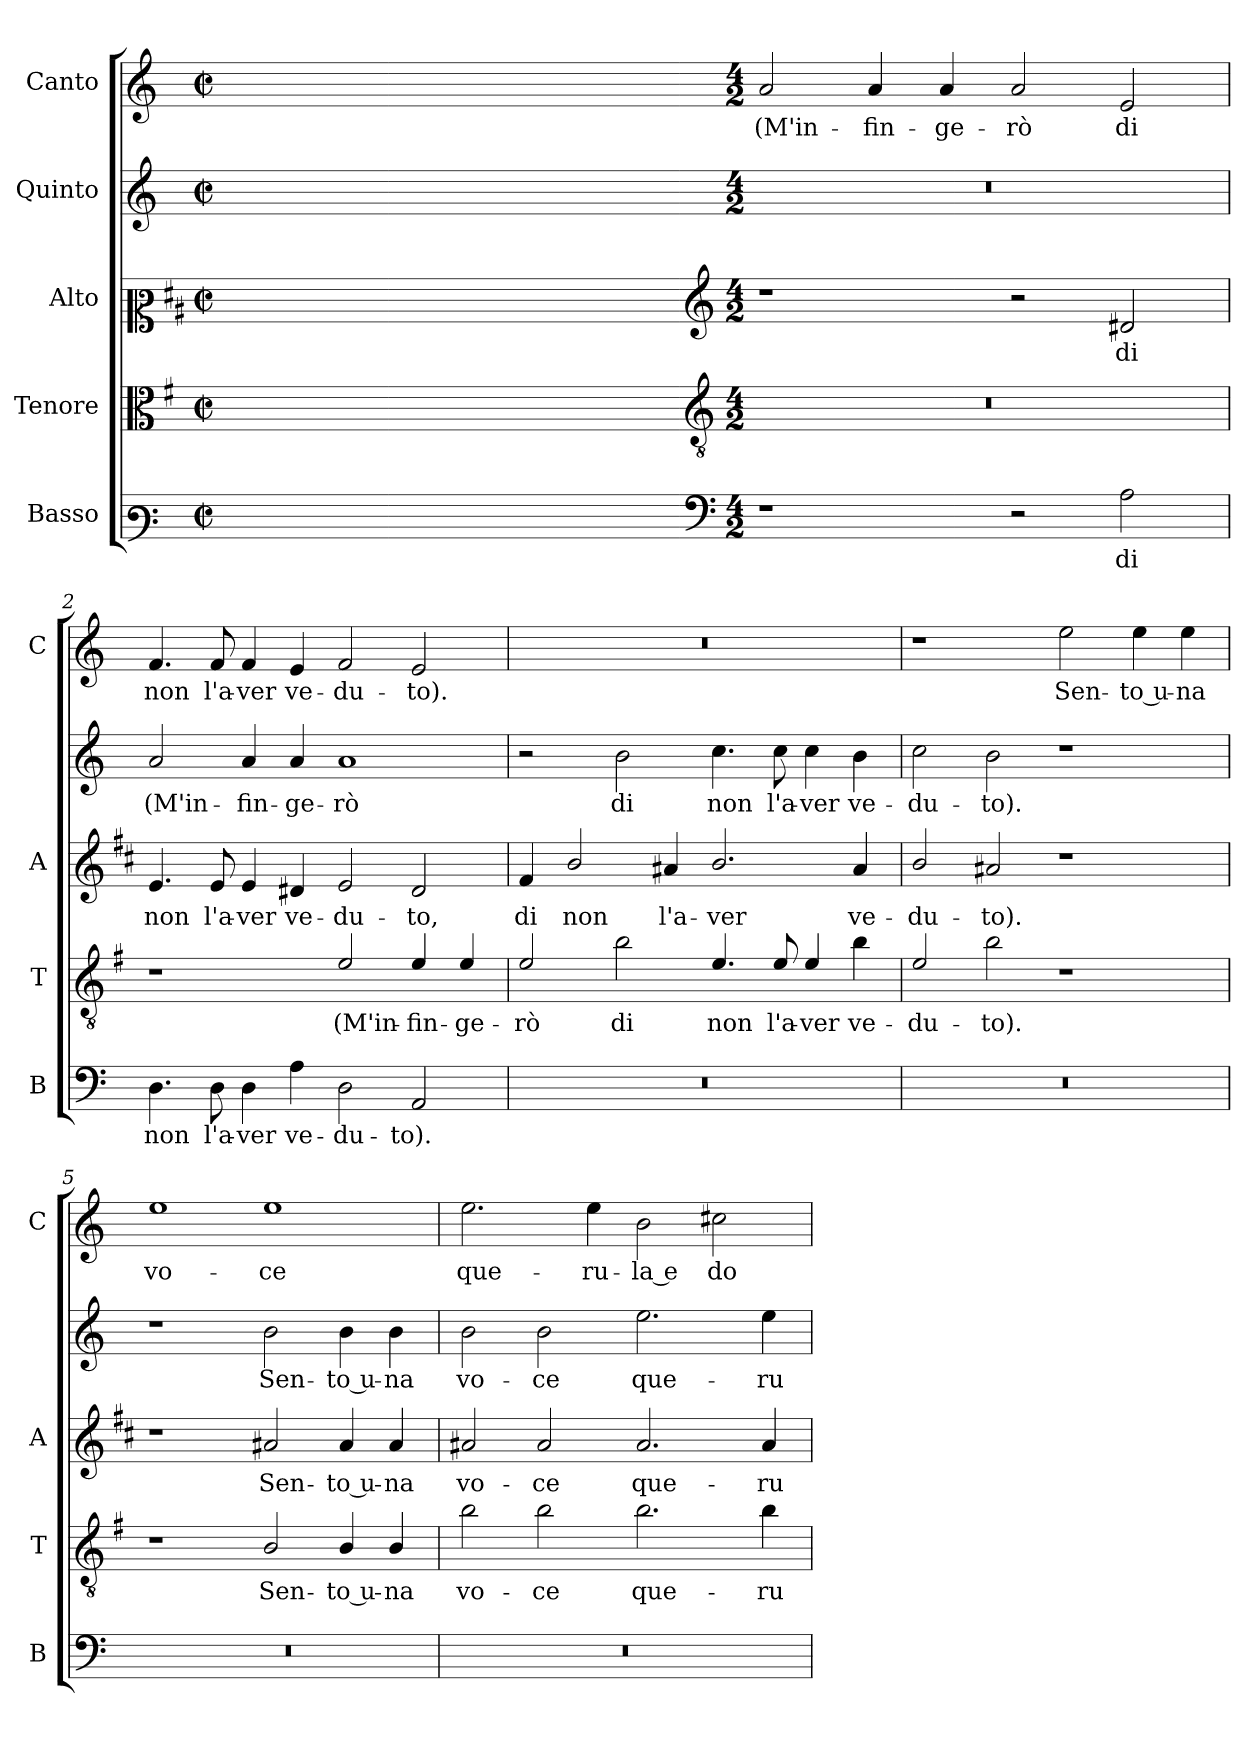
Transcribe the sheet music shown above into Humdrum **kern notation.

**kern	**text	**kern	**text	**kern	**text	**kern	**text	**kern	**text
*part5	*part5	*part4	*part4	*part3	*part3	*part2	*part2	*part1	*part1
*staff5	*staff5	*staff4	*staff4	*staff3	*staff3	*staff2	*staff2	*staff1	*staff1
*I"Basso	*	*I"Tenore	*	*I"Alto	*	*I"Quinto	*	*I"Canto	*
*I'B	*	*I'T	*	*I'A	*	*	*	*I'C	*
*clefF3	*	*clefC3	*	*clefC2	*	*clefG2	*	*clefG2	*
*	*	*ITrd4c7	*	*ITrd1c2	*	*	*	*	*
*k[]	*	*k[]	*	*k[]	*	*k[]	*	*k[]	*
*C:	*	*C:	*	*C:	*	*C:	*	*C:	*
*M2/2	*	*M2/2	*	*M2/2	*	*M2/2	*	*M2/2	*
*met(c|)	*	*met(c|)	*	*met(c|)	*	*met(c|)	*	*met(c|)	*
=	=	=	=	=	=	=	=	=	=
1ryy	.	1ryy	.	1ryy	.	1ryy	.	1ryy	.
=1X-	=1X-	=1X-	=1X-	=1X-	=1X-	=1X-	=1X-	=1X-	=1X-
4ryy	.	4ryy	.	4ryy	.	4ryy	.	4ryy	.
4ryy	.	4ryy	.	4ryy	.	4ryy	.	4ryy	.
4ryy	.	4ryy	.	4ryy	.	4ryy	.	4ryy	.
4ryy	.	4ryy	.	4ryy	.	4ryy	.	4ryy	.
=1-	=1-	=1-	=1-	=1-	=1-	=1-	=1-	=1-	=1-
*clefF4	*	*clefGv2	*	*clefG2	*	*	*	*	*
*M4/2	*	*M4/2	*	*M4/2	*	*M4/2	*	*M4/2	*
!	!	!	!	!	!	!	!	!	!LO:LY:b
1r	.	0r	.	1r	.	0r	.	2a/	(M'in-
!	!	!	!	!	!	!	!	!	!LO:LY:b
.	.	.	.	.	.	.	.	4a/	-fin-
!	!	!	!	!	!	!	!	!	!LO:LY:b
.	.	.	.	.	.	.	.	4a/	-ge-
!	!	!	!	!	!	!	!	!	!LO:LY:b
2r	.	.	.	2r	.	.	.	2a/	-rò
!	!LO:LY:b	!	!	!	!LO:LY:b	!	!	!	!LO:LY:b
2A\	di	.	.	2c#X/	di	.	.	2e/	di
=2	=2	=2	=2	=2	=2	=2	=2	=2	=2
!	!LO:LY:b	!	!	!	!LO:LY:b	!	!LO:LY:b	!	!LO:LY:b
4.D\	non	1r	.	4.d/	non	2a/	(M'in-	4.f/	non
!	!LO:LY:b	!	!	!	!LO:LY:b	!	!	!	!LO:LY:b
8D\	l'a-	.	.	8d/	l'a-	.	.	8f/	l'a-
!	!LO:LY:b	!	!	!	!LO:LY:b	!	!LO:LY:b	!	!LO:LY:b
4D\	-ver	.	.	4d/	-ver	4a/	-fin-	4f/	-ver
!	!LO:LY:b	!	!	!	!LO:LY:b	!	!LO:LY:b	!	!LO:LY:b
4A\	ve-	.	.	4c#X/	ve-	4a/	-ge-	4e/	ve-
!	!LO:LY:b	!	!LO:LY:b	!	!LO:LY:b	!	!LO:LY:b	!	!LO:LY:b
2D\	-du-	2A/	(M'in-	2d/	-du-	1a	-rò	2f/	-du-
!	!LO:LY:b	!	!LO:LY:b	!	!LO:LY:b	!	!	!	!LO:LY:b
2AA/	-to).	4A/	-fin-	2c#/	-to,	.	.	2e/	-to).
!	!	!	!LO:LY:b	!	!	!	!	!	!
.	.	4A/	-ge-	.	.	.	.	.	.
=3	=3	=3	=3	=3	=3	=3	=3	=3	=3
!	!	!	!LO:LY:b	!	!LO:LY:b	!	!	!	!
0r	.	2A/	-rò	4e/	di	2r	.	0r	.
!	!	!	!	!	!LO:LY:b	!	!	!	!
.	.	.	.	2a/	non	.	.	.	.
!	!	!	!LO:LY:b	!	!	!	!LO:LY:b	!	!
.	.	2e\	di	.	.	2b\	di	.	.
!	!	!	!	!	!LO:LY:b	!	!	!	!
.	.	.	.	4g#X/	l'a-	.	.	.	.
!	!	!	!LO:LY:b	!	!LO:LY:b	!	!LO:LY:b	!	!
.	.	4.A/	non	2.a/	-ver	4.cc\	non	.	.
!	!	!	!LO:LY:b	!	!	!	!LO:LY:b	!	!
.	.	8A/	l'a-	.	.	8cc\	l'a-	.	.
!	!	!	!LO:LY:b	!	!	!	!LO:LY:b	!	!
.	.	4A/	-ver	.	.	4cc\	-ver	.	.
!	!	!	!LO:LY:b	!	!LO:LY:b	!	!LO:LY:b	!	!
.	.	4e\	ve-	4g#/	ve-	4b\	ve-	.	.
!!LO:LB:g=z
=4	=4	=4	=4	=4	=4	=4	=4	=4	=4
!	!	!	!LO:LY:b	!	!LO:LY:b	!	!LO:LY:b	!	!
0r	.	2A/	-du-	2a/	-du-	2cc\	-du-	1r	.
!	!	!	!LO:LY:b	!	!LO:LY:b	!	!LO:LY:b	!	!
.	.	2e\	-to).	2g#X/	-to).	2b\	-to).	.	.
!	!	!	!	!	!	!	!	!	!LO:LY:b
.	.	1r	.	1r	.	1r	.	2ee\	Sen-
!	!	!	!	!	!	!	!	!	!LO:LY:b
.	.	.	.	.	.	.	.	4ee\	-to u-
!	!	!	!	!	!	!	!	!	!LO:LY:b
.	.	.	.	.	.	.	.	4ee\	-na
=5	=5	=5	=5	=5	=5	=5	=5	=5	=5
!	!	!	!	!	!	!	!	!	!LO:LY:b
0r	.	1r	.	1r	.	1r	.	1ee	vo-
!	!	!	!LO:LY:b	!	!LO:LY:b	!	!LO:LY:b	!	!LO:LY:b
.	.	2E/	Sen-	2g#X/	Sen-	2b\	Sen-	1ee	-ce
!	!	!	!LO:LY:b	!	!LO:LY:b	!	!LO:LY:b	!	!
.	.	4E/	-to u-	4g#/	-to u-	4b\	-to u-	.	.
!	!	!	!LO:LY:b	!	!LO:LY:b	!	!LO:LY:b	!	!
.	.	4E/	-na	4g#/	-na	4b\	-na	.	.
=6	=6	=6	=6	=6	=6	=6	=6	=6	=6
!	!	!	!LO:LY:b	!	!LO:LY:b	!	!LO:LY:b	!	!LO:LY:b
0r	.	2e\	vo-	2g#X/	vo-	2b\	vo-	2.ee\	que-
!	!	!	!LO:LY:b	!	!LO:LY:b	!	!LO:LY:b	!	!
.	.	2e\	-ce	2g#/	-ce	2b\	-ce	.	.
!	!	!	!	!	!	!	!	!	!LO:LY:b
.	.	.	.	.	.	.	.	4ee\	-ru-
!	!	!	!LO:LY:b	!	!LO:LY:b	!	!LO:LY:b	!	!LO:LY:b
.	.	2.e\	que-	2.g#/	que-	2.ee\	que-	2b\	-la e
!	!	!	!	!	!	!	!	!	!LO:LY:b
.	.	.	.	.	.	.	.	2cc#X\	do-
!	!	!	!LO:LY:b	!	!LO:LY:b	!	!LO:LY:b	!	!
.	.	4e\	-ru-	4g#/	-ru-	4ee\	-ru-	.	.
=	=	=	=	=	=	=	=	=	=
*-	*-	*-	*-	*-	*-	*-	*-	*-	*-
